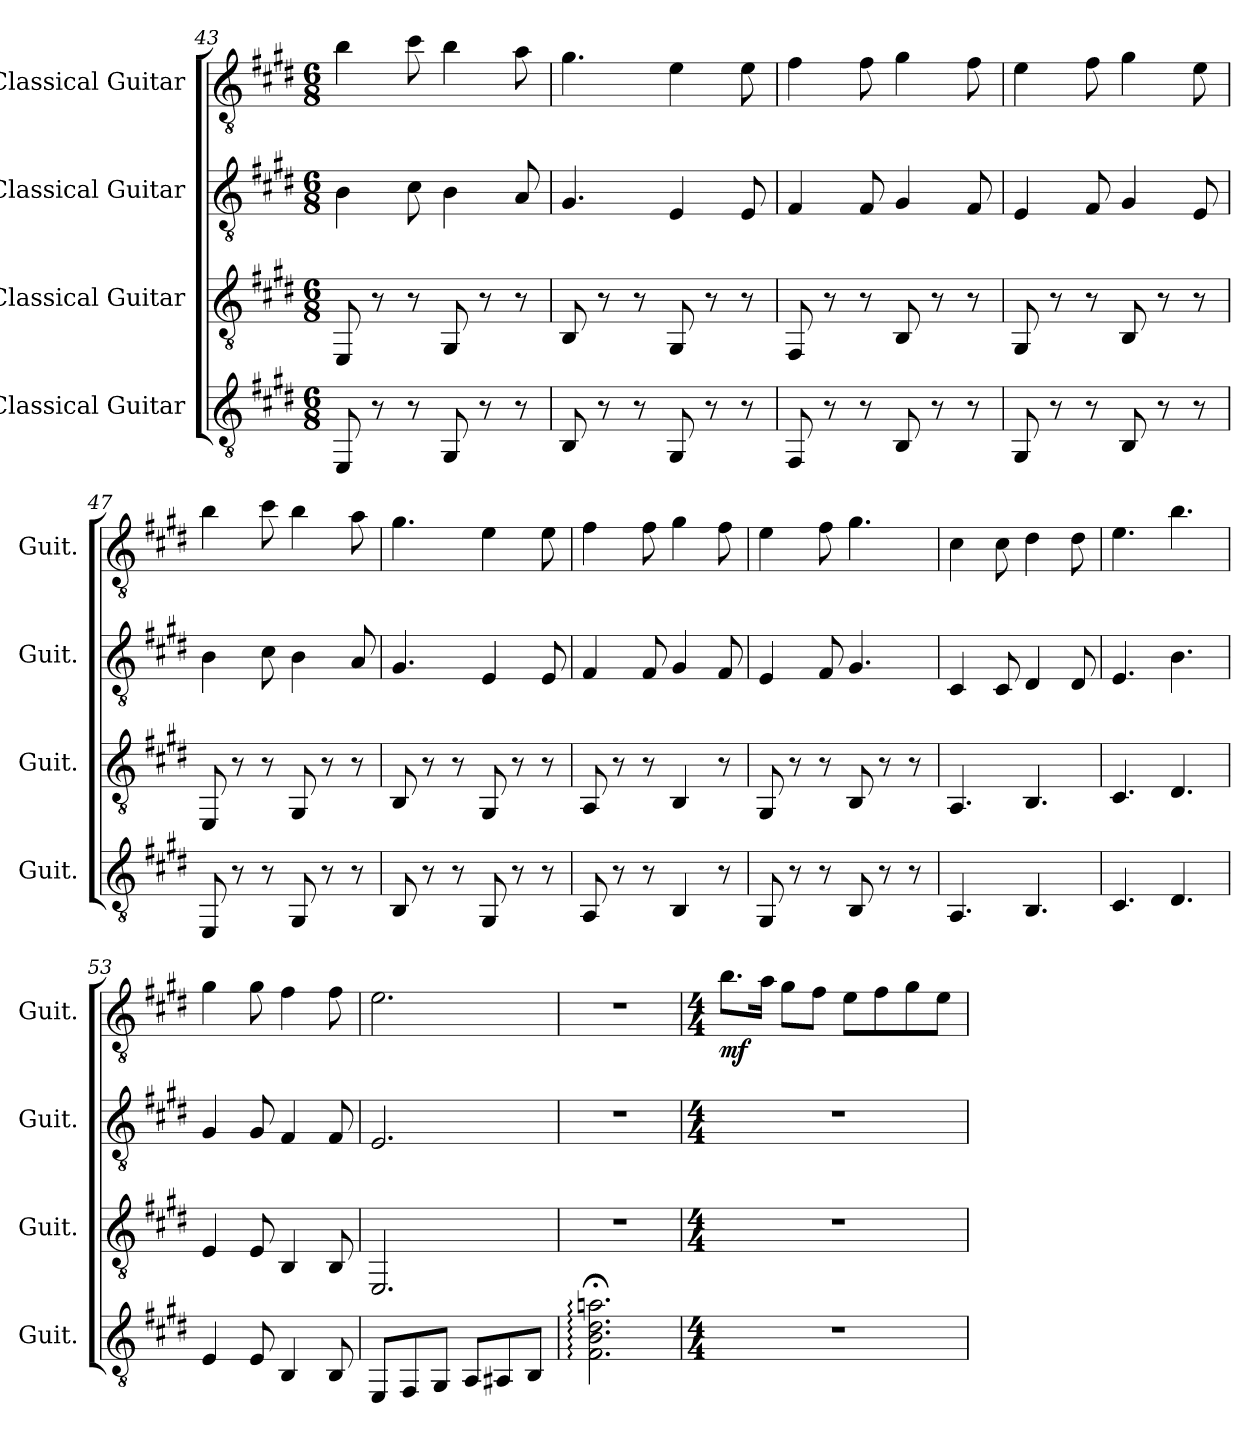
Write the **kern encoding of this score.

**kern	**kern	**kern	**kern	**dynam
*part4	*part3	*part2	*part1	*part1
*staff4	*staff3	*staff2	*staff1	*staff1
*I"Classical Guitar	*I"Classical Guitar	*I"Classical Guitar	*I"Classical Guitar	*
*I'Guit.	*I'Guit.	*I'Guit.	*I'Guit.	*
*clefGv2	*clefGv2	*clefGv2	*clefGv2	*
*k[f#c#g#d#]	*k[f#c#g#d#]	*k[f#c#g#d#]	*k[f#c#g#d#]	*
*E:	*E:	*E:	*E:	*
*M6/8	*M6/8	*M6/8	*M6/8	*
=43	=43	=43	=43	=43
8EE/	8EE/	4B\	4b\	.
8r	8r	.	.	.
8r	8r	8c#\	8cc#\	.
8GG#/	8GG#/	4B\	4b\	.
8r	8r	.	.	.
8r	8r	8A/	8a\	.
=44	=44	=44	=44	=44
8BB/	8BB/	4.G#/	4.g#\	.
8r	8r	.	.	.
8r	8r	.	.	.
8GG#/	8GG#/	4E/	4e\	.
8r	8r	.	.	.
8r	8r	8E/	8e\	.
=45	=45	=45	=45	=45
8FF#/	8FF#/	4F#/	4f#\	.
8r	8r	.	.	.
8r	8r	8F#/	8f#\	.
8BB/	8BB/	4G#/	4g#\	.
8r	8r	.	.	.
8r	8r	8F#/	8f#\	.
!!LO:PB:g=z
=46	=46	=46	=46	=46
8GG#/	8GG#/	4E/	4e\	.
8r	8r	.	.	.
8r	8r	8F#/	8f#\	.
8BB/	8BB/	4G#/	4g#\	.
8r	8r	.	.	.
8r	8r	8E/	8e\	.
=47	=47	=47	=47	=47
8EE/	8EE/	4B\	4b\	.
8r	8r	.	.	.
8r	8r	8c#\	8cc#\	.
8GG#/	8GG#/	4B\	4b\	.
8r	8r	.	.	.
8r	8r	8A/	8a\	.
=48	=48	=48	=48	=48
8BB/	8BB/	4.G#/	4.g#\	.
8r	8r	.	.	.
8r	8r	.	.	.
8GG#/	8GG#/	4E/	4e\	.
8r	8r	.	.	.
8r	8r	8E/	8e\	.
=49	=49	=49	=49	=49
8AA/	8AA/	4F#/	4f#\	.
8r	8r	.	.	.
8r	8r	8F#/	8f#\	.
4BB/	4BB/	4G#/	4g#\	.
8r	8r	8F#/	8f#\	.
!!LO:LB:g=z
=50	=50	=50	=50	=50
8GG#/	8GG#/	4E/	4e\	.
8r	8r	.	.	.
8r	8r	8F#/	8f#\	.
8BB/	8BB/	4.G#/	4.g#\	.
8r	8r	.	.	.
8r	8r	.	.	.
=51	=51	=51	=51	=51
4.AA/	4.AA/	4C#/	4c#\	.
.	.	8C#/	8c#\	.
4.BB/	4.BB/	4D#/	4d#\	.
.	.	8D#/	8d#\	.
=52	=52	=52	=52	=52
4.C#/	4.C#/	4.E/	4.e\	.
4.D#/	4.D#/	4.B\	4.b\	.
=53	=53	=53	=53	=53
4E/	4E/	4G#/	4g#\	.
8E/	8E/	8G#/	8g#\	.
4BB/	4BB/	4F#/	4f#\	.
8BB/	8BB/	8F#/	8f#\	.
=54	=54	=54	=54	=54
8EE/L	2.EE/	2.E/	2.e\	.
8FF#/	.	.	.	.
8GG#/J	.	.	.	.
8AA/L	.	.	.	.
8AA#X/	.	.	.	.
8BB/J	.	.	.	.
!!LO:PB:g=z
=55	=55	=55	=55	=55
2.F#\;<: 2.B\;<: 2.d#\;<: 2.an\;<:	2.r	2.r	2.r	.
=56	=56	=56	=56	=56
*M4/4	*M4/4	*M4/4	*M4/4	*
*	*	*	*MM100	*
!	!	!	!	!LO:DY:b
1r	1r	1r	8.b\L	mf
.	.	.	16a\Jk	.
.	.	.	8g#\L	.
.	.	.	8f#\J	.
.	.	.	8e\L	.
.	.	.	8f#\	.
.	.	.	8g#\	.
.	.	.	8e\J	.
=	=	=	=	=
*-	*-	*-	*-	*-
